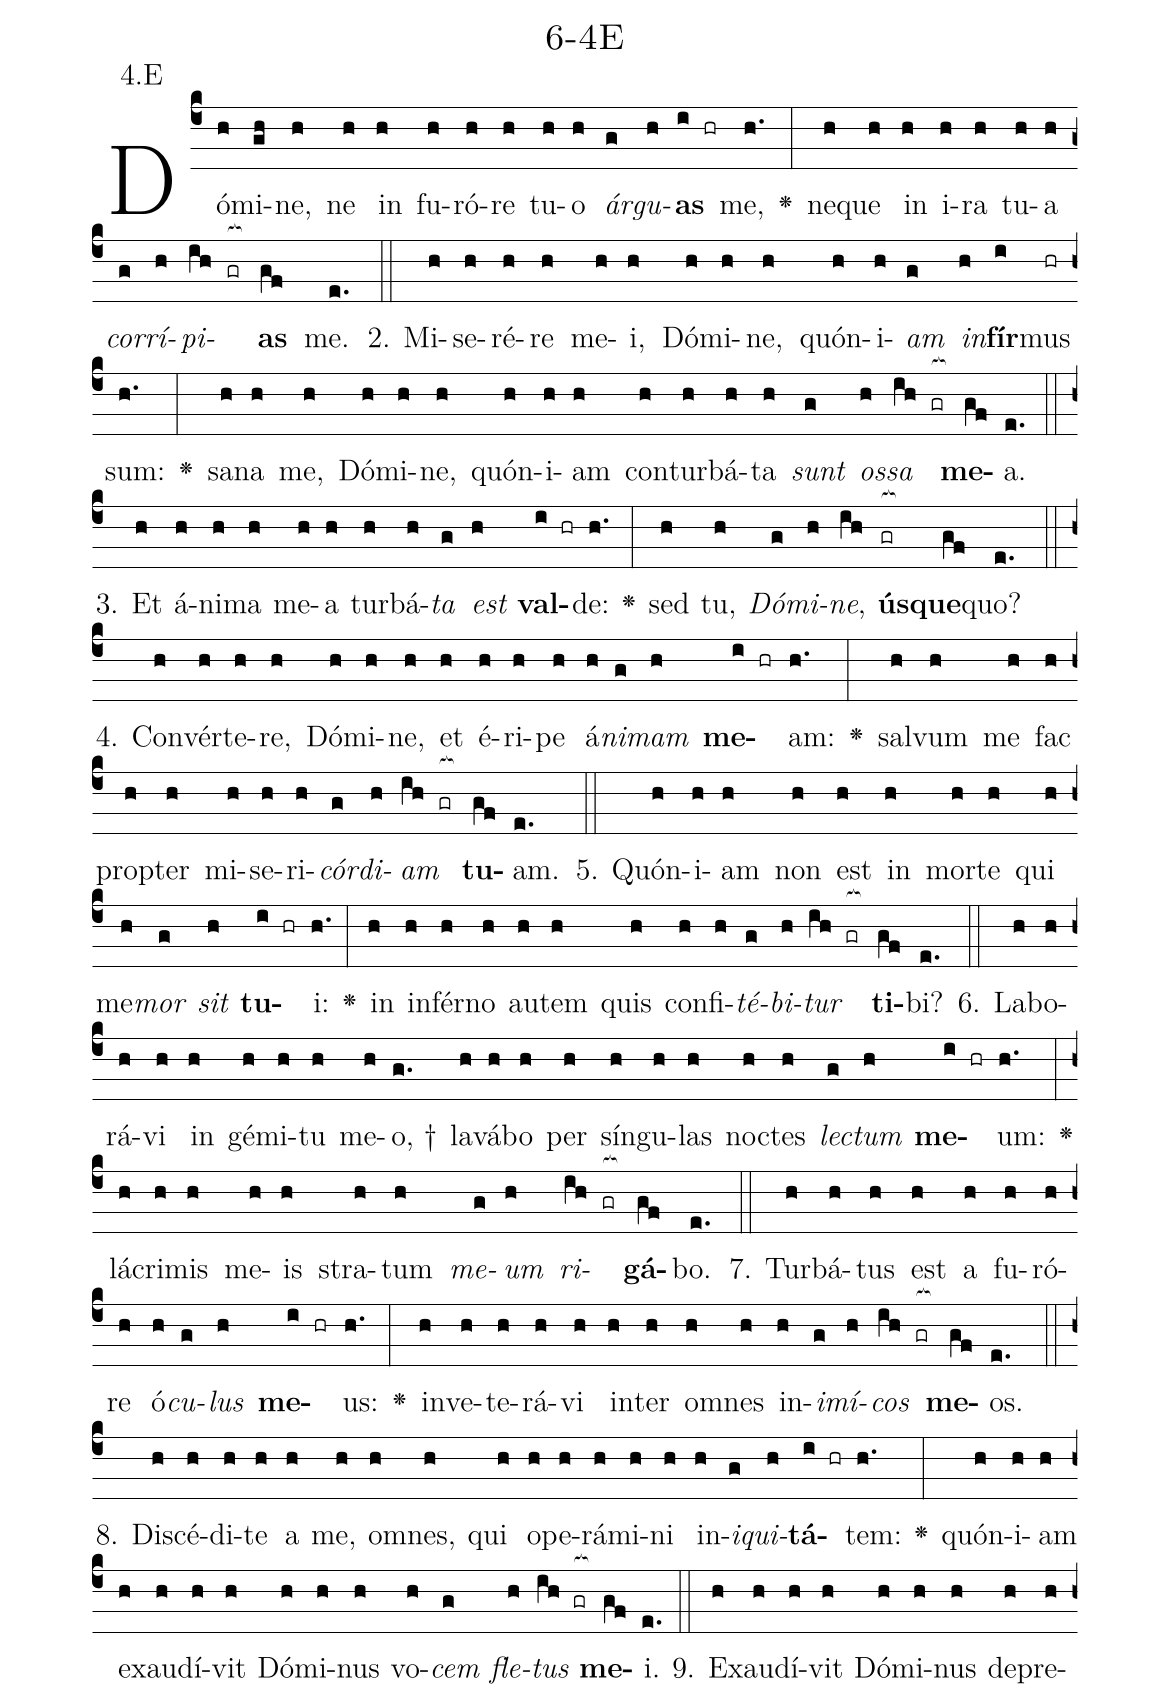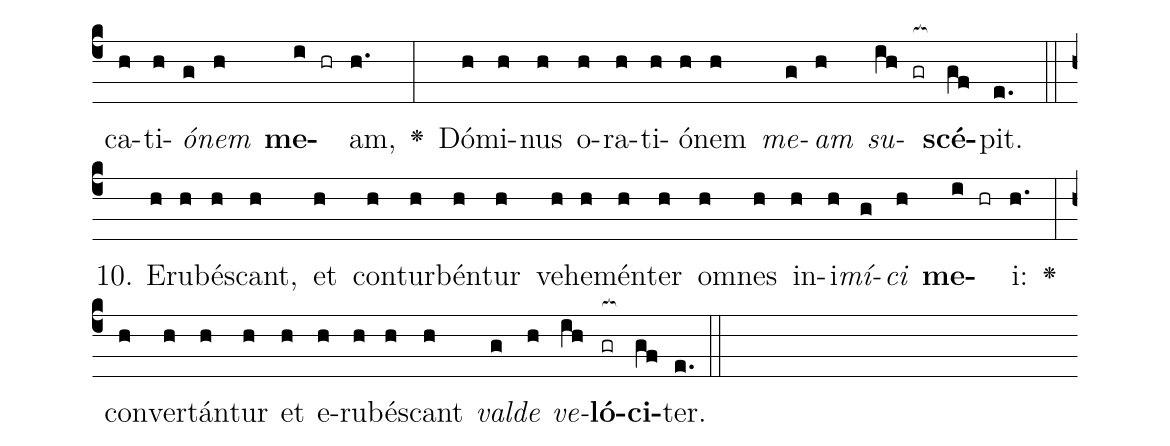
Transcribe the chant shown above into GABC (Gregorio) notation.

name: 6-4E;
annotation: 4.E;
%%
(c4)Dó(h)mi(gh)ne,(h) ne(h) in(h) fu(h)ró(h)re(h) tu(h)o(h) <i>ár</i>(g)<i>gu</i>(h)<b>as</b>(i hr) me,(h.) <v>\greheightstar</v>(:) ne(h)que(h) in(h) i(h)ra(h) tu(h)a(h) <i>cor</i>(g)<i>rí</i>(h)<i>pi</i>(ih gr[ocb:1{])<b>as</b>(gf[ocb:0}]) me.(e.) (::)
2. Mi(h)se(h)ré(h)re(h) me(h)i,(h) Dó(h)mi(h)ne,(h) quón(h)i(h)<i>am</i>(g) <i>in</i>(h)<b>fír</b>(i)mus(hr) sum:(h.) <v>\greheightstar</v>(:) sa(h)na(h) me,(h) Dó(h)mi(h)ne,(h) quón(h)i(h)am(h) con(h)tur(h)bá(h)ta(h) <i>sunt</i>(g) <i>os</i>(h)<i>sa</i>(ih gr[ocb:1{]) <b>me</b>(gf[ocb:0}])a.(e.) (::)
3. Et(h) á(h)ni(h)ma(h) me(h)a(h) tur(h)bá(h)<i>ta</i>(g) <i>est</i>(h) <b>val</b>(i hr)de:(h.) <v>\greheightstar</v>(:) sed(h) tu,(h) <i>Dó</i>(g)<i>mi</i>(h)<i>ne</i>,(ih) <b>ús</b>(gr[ocb:1{])<b>que</b>(gf[ocb:0}])quo?(e.) (::)
4. Con(h)vér(h)te(h)re,(h) Dó(h)mi(h)ne,(h) et(h) é(h)ri(h)pe(h) á(h)<i>ni</i>(g)<i>mam</i>(h) <b>me</b>(i hr)am:(h.) <v>\greheightstar</v>(:) sal(h)vum(h) me(h) fac(h) prop(h)ter(h) mi(h)se(h)ri(h)<i>cór</i>(g)<i>di</i>(h)<i>am</i>(ih gr[ocb:1{]) <b>tu</b>(gf[ocb:0}])am.(e.) (::)
5. Quón(h)i(h)am(h) non(h) est(h) in(h) mor(h)te(h) qui(h) me(h)<i>mor</i>(g) <i>sit</i>(h) <b>tu</b>(i hr)i:(h.) <v>\greheightstar</v>(:) in(h) in(h)fér(h)no(h) au(h)tem(h) quis(h) con(h)fi(h)<i>té</i>(g)<i>bi</i>(h)<i>tur</i>(ih gr[ocb:1{]) <b>ti</b>(gf[ocb:0}])bi?(e.) (::)
6. La(h)bo(h)rá(h)vi(h) in(h) gé(h)mi(h)tu(h) me(h)o, †(g.) la(h)vá(h)bo(h) per(h) sín(h)gu(h)las(h) noc(h)tes(h) <i>lec</i>(g)<i>tum</i>(h) <b>me</b>(i hr)um:(h.) <v>\greheightstar</v>(:) lá(h)cri(h)mis(h) me(h)is(h) stra(h)tum(h) <i>me</i>(g)<i>um</i>(h) <i>ri</i>(ih gr[ocb:1{])<b>gá</b>(gf[ocb:0}])bo.(e.) (::)
7. Tur(h)bá(h)tus(h) est(h) a(h) fu(h)ró(h)re(h) ó(h)<i>cu</i>(g)<i>lus</i>(h) <b>me</b>(i hr)us:(h.) <v>\greheightstar</v>(:) in(h)ve(h)te(h)rá(h)vi(h) in(h)ter(h) om(h)nes(h) in(h)<i>i</i>(g)<i>mí</i>(h)<i>cos</i>(ih gr[ocb:1{]) <b>me</b>(gf[ocb:0}])os.(e.) (::)
8. Di(h)scé(h)di(h)te(h) a(h) me,(h) om(h)nes,(h) qui(h) o(h)pe(h)rá(h)mi(h)ni(h) in(h)<i>i</i>(g)<i>qui</i>(h)<b>tá</b>(i hr)tem:(h.) <v>\greheightstar</v>(:) quón(h)i(h)am(h) ex(h)au(h)dí(h)vit(h) Dó(h)mi(h)nus(h) vo(h)<i>cem</i>(g) <i>fle</i>(h)<i>tus</i>(ih gr[ocb:1{]) <b>me</b>(gf[ocb:0}])i.(e.) (::)
9. Ex(h)au(h)dí(h)vit(h) Dó(h)mi(h)nus(h) de(h)pre(h)ca(h)ti(h)<i>ó</i>(g)<i>nem</i>(h) <b>me</b>(i hr)am,(h.) <v>\greheightstar</v>(:) Dó(h)mi(h)nus(h) o(h)ra(h)ti(h)ó(h)nem(h) <i>me</i>(g)<i>am</i>(h) <i>su</i>(ih gr[ocb:1{])<b>scé</b>(gf[ocb:0}])pit.(e.) (::)
10. E(h)ru(h)bés(h)cant,(h) et(h) con(h)tur(h)bén(h)tur(h) ve(h)he(h)mén(h)ter(h) om(h)nes(h) in(h)i(h)<i>mí</i>(g)<i>ci</i>(h) <b>me</b>(i hr)i:(h.) <v>\greheightstar</v>(:) con(h)ver(h)tán(h)tur(h) et(h) e(h)ru(h)bés(h)cant(h) <i>val</i>(g)<i>de</i>(h) <i>ve</i>(ih)<b>ló</b>(gr[ocb:1{])<b>ci</b>(gf[ocb:0}])ter.(e.) (::)
